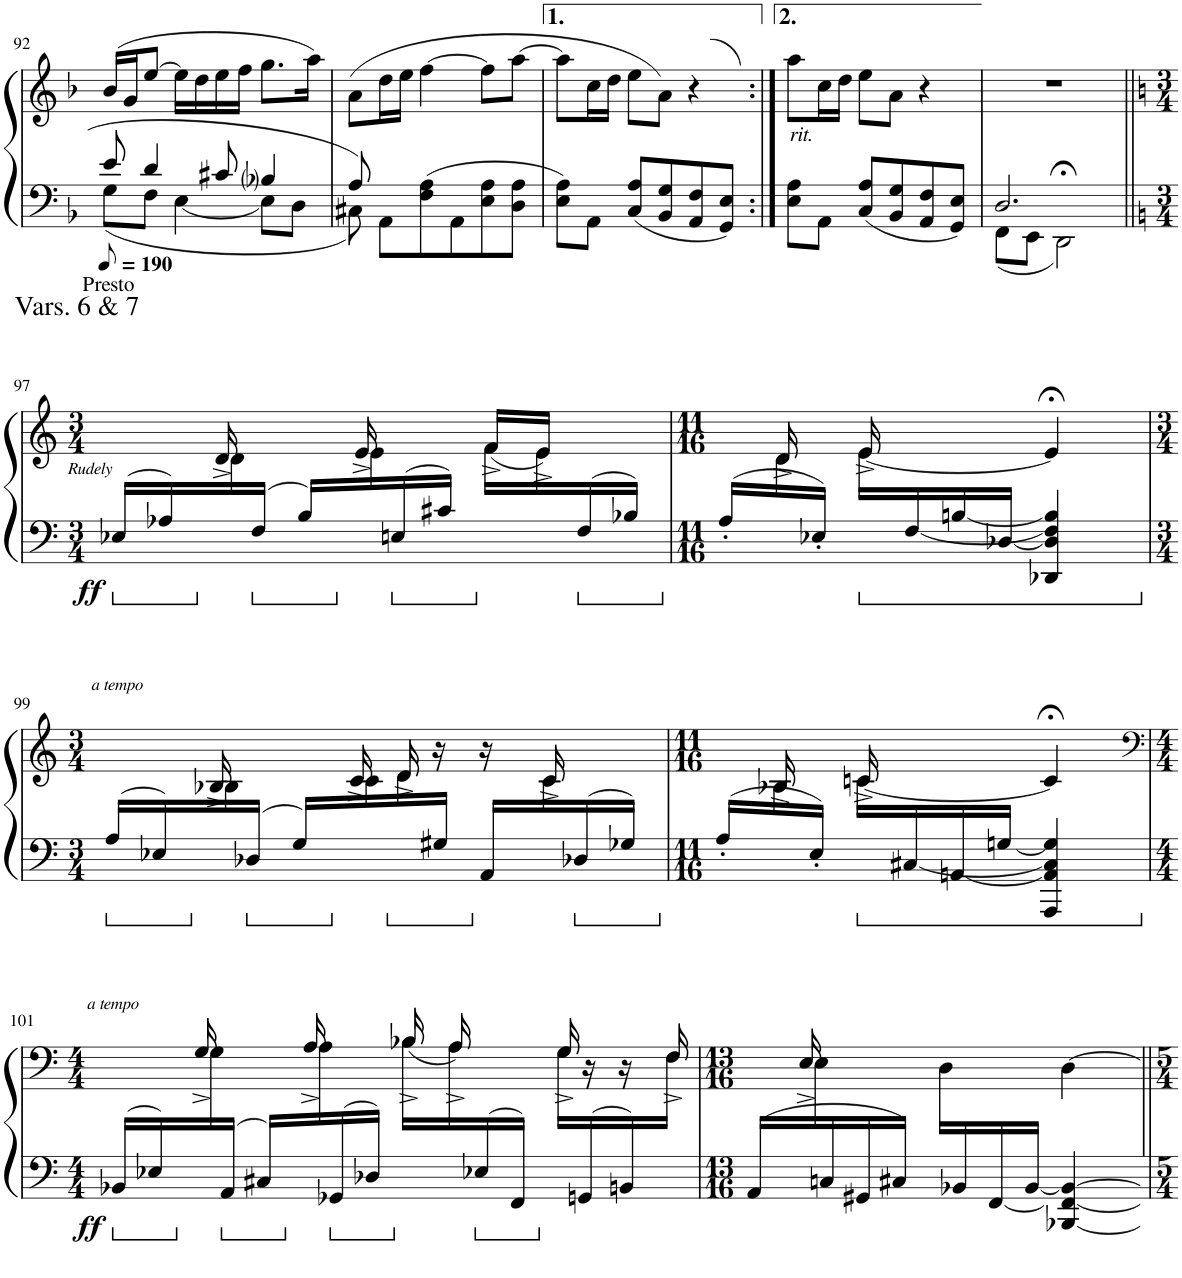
**kern	**kern	**dynam
*part1	*part1	*part1
*staff2	*staff1	*staff1/2
*I"Piano	*	*
*I'Pno.	*	*
!!LO:PB:g=z
*clefF4	*clefG2	*
*k[b-]	*k[b-]	*
*M3/4	*M3/4	*
=92	=92	=92
*^	*	*
8e/	8G\L	(16b-/LL	.
.	.	16g/J	.
4d/	8F\J	[8ee/J	.
.	[4E\	16ee\LL]	.
.	.	16dd\	.
8c#X/	.	16ee\	.
.	.	16ff\JJ	.
4B-i/	8E\L]	8.gg\L	.
.	8D\J	.	.
.	.	16aa\Jk)	.
=93	=93	=93	=93
8A/	8C#X\	(8a\L	.
8AA\L	8ryy	16dd\L	.
.	.	16ee\JJ	.
8F\ 8A\	2ryy	[4ff\	.
8AA\	.	.	.
8E\ 8A\	.	8ff\L]	.
8D\ 8A\J	.	[8aa\J	.
*v	*v	*	*
=94	=94	=94
8E\ 8A\L	8aa\L]	.
8AA\J	16cc\L	.
.	16dd\JJ	.
8C/ 8A/L	8ee\L	.
8BB-/ 8G/	8a\J)	.
8AA/ 8F/	4r	.
8GG/ 8E/J	.	.
=95:|!	=95:|!	=95:|!
!	!LO:TX:b:i:t=rit.	!
8E\ 8A\L	(8aa\L	.
8AA\J	16cc\L)	.
.	16dd\JJ	.
8C/ 8A/L	8ee\L	.
8BB-/ 8G/	8a\J	.
8AA/ 8F/	4r	.
8GG/ 8E/J	.	.
=96	=96	=96
*^	*	*
2.D/	8FF\L	2.r	.
.	8EE\J	.	.
.	2DD;<\	.	.
*v	*v	*	*
!!LO:LB:g=z
=97||	=97||	=97||
*k[]	*k[]	*
*M3/4	*M3/4	*
*	*MM95	*
*^	*^	*
!	!	!LO:TX:a:t=Vars. 6 & 7	!	!
!	!	!LO:TX:a:t=Presto	!	!
!	!	!LO:TX:b:i:t=Rudely	!	!
!	!	!	!	!LO:DY:b=2
*v	*v	*	*	*
16E-X/LL	16ryy	8ryy	ff
16A-X/	16ryy	.	.
16ryy	16d^/	16d\	.
16F/JJ	16ryy	8ryy	.
16B/LL	16ryy	.	.
16ryy	16e^/	16e\	.
16En/	8ryy	8ryy	.
16c#X/JJ	.	.	.
8ryy	(16f^/LL	16f\LL	.
.	16e^/JJ)	16e\	.
16F/	8ryy	8ryy	.
16B-X/JJ	.	.	.
=98	=98	=98	=98
*M11/16	*M11/16	*	*
16A'/LL	16ryy	16ryy	.
16ryy	16d^/	16d\	.
16E-X'/JJ	16ryy	16ryy	.
*	*ped	*	*
16ryy	[16e^/	16e\LL	.
[16F/	16ryy	4..ryy	.
[16Bn/	16ryy	.	.
[16D-X/JJ	16ryy	.	.
4DD-X/ 4D-/] 4F/] 4B/]	4e;</]	.	.
!!LO:LB:g=z	!!
=99	=99	=99	=99
*M3/4	*M3/4	*	*
*Xped	*	*	*
!	!LO:TX:a:i:t=a tempo	!	!
16A/LL	16ryy	8ryy	.
16E-X/	16ryy	.	.
16ryy	16B-X^/	16B-\	.
16D-X/JJ	16ryy	8ryy	.
16G/LL	16ryy	.	.
8ryy	16c^/	16c\	.
*	*ped	*	*
.	16d^/	16d\	.
16G#X/JJ	16r	8ryy	.
*Xped	*	*	*
16AA/LL	16r	.	.
16ryy	16c^/	16c\	.
16D-X/	8ryy	8ryy	.
16G-X/JJ	.	.	.
=100	=100	=100	=100
*M11/16	*M11/16	*	*
16A'/LL	16ryy	16ryy	.
16ryy	16B-X^/	16B-\	.
16E'/JJ	16ryy	16ryy	.
*	*ped	*	*
16ryy	[16cn^/	16c\LL	.
[16C#X/	16ryy	4..ryy	.
[16AAn/	16ryy	.	.
[16Gn/JJ	16ryy	.	.
4AAA/ 4AA/] 4C#/] 4G/]	4c;</]	.	.
!!LO:LB:g=z	!!
=101	=101	=101	=101
*	*clefF4	*	*
*M4/4	*M4/4	*	*
*Xped	*	*	*
!	!LO:TX:a:i:t=a tempo	!	!
!	!	!	!LO:DY:b=2
16BB-X/LL	16ryy	8ryy	ff
16E-X/	16ryy	.	.
16ryy	16G^/	16G\	.
16AA/JJ	16ryy	8ryy	.
16C#X/LL	16ryy	.	.
16ryy	16A^/	16A\	.
16GG-X/	8ryy	8ryy	.
16D-X/JJ	.	.	.
8ryy	(16B-X^/	16B-\LL	.
.	16A^/)	16A\	.
16E-X/	8ryy	8ryy	.
16FF/JJ	.	.	.
16ryy	16G^/	16G\LL	.
16GGn/	16r	8ryy	.
16BBn/	16r	.	.
16ryy	16F^/	16F\JJ	.
=102	=102	=102	=102
*M13/16	*M13/16	*	*
16AA/LL	16ryy	16ryy	.
16ryy	16E^/	16E\	.
16Cn/	16ryy	8.ryy	.
16GG#X/	16ryy	.	.
16C#X/JJ	16ryy	.	.
16ryy	16ryy	16D\LL	.
16BB-X/	16ryy	4..ryy	.
[16FF/	8ryy	.	.
[16BB-/JJ	.	.	.
[4BBB-X/ 4FF/_ 4BB-/_	[4D\	.	.
*	*v	*v	*
=||	=||	=||
*-	*-	*-
